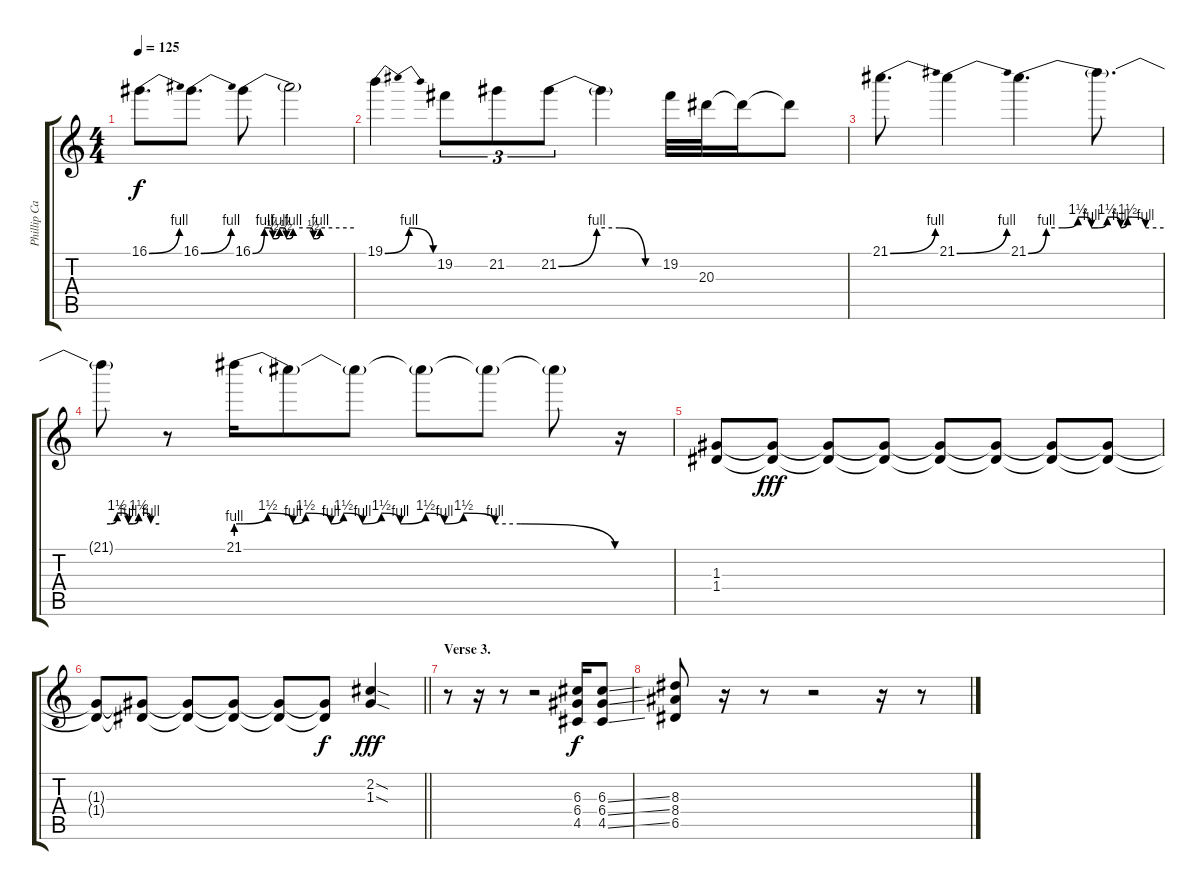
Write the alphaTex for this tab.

\track ("Phillip Campbell (lead)" "Phillip Ca") {instrument overdrivenguitar}
\staff {score tabs}
\tuning (E4 B3 G3 D3 A2 E2) {hide}
\ts (4 4)
\tempo 125
\clef g2
\ks c
16.1{be (bend 0 0 60 4)}.8{d dy f} 16.1{be (bend 0 0 60 4)}.8{d} 16.1{be (custom 0 0 7 4 10 4 12 2 14 2 16 4 18 4 20 2 22 2 24 4 34 4 36 2 38 2 40 4 60 4)}.8 16.1{t}.2 |
19.1{be (bendrelease 0 0 15 4 40 4 60 0)}.4 19.2.8{tu (3 2)} 21.2.8{tu (3 2)} 21.2{be (custom 0 0 22 4 35 4 50 0 60 0)}.8{tu (3 2)} 21.2{t}.4 19.2.32 20.3.32 20.3{t}.16 20.3{t}.8 |
21.1{be (bend 0 0 60 4)}.8{d} 21.1{be (bend 0 0 60 4)}.4 21.1{be (custom 0 0 8 4 15 4 22 6 25 6 28 4 31 4 35 6 38 6 41 4 44 6 46 6 52 4 60 4)}.4{d} 21.1{t}.8{d} |
21.1{be (custom 0 4 8 4 15 6 21 6 27 4 32 4 38 6 46 6 51 4 60 4) t}.8 r.8 21.1{be (custom 0 4 5 6 9 4 11 6 15 4 17 6 20 4 23 6 26 4 30 6 33 4 36 6 41 4 45 4 60 0)}.16 21.1{t}.8 21.1{t}.8 21.1{t}.8 21.1{t}.8 21.1{t}.8 r.16 |
(1.3 1.4).8{balance 0} (1.3{t} 1.4{t}).8{dy fff balance 16} (1.3{t} 1.4{t}).8{balance 0} (1.3{t} 1.4{t}).8{balance 16} (1.3{t} 1.4{t}).8{balance 0} (1.3{t} 1.4{t}).8{balance 16} (1.3{t} 1.4{t}).8{balance 0} (1.3{t} 1.4{t}).8{balance 16} |
\barLineRight lightlight
(1.3{t} 1.4{t}).8{balance 0} (1.3{t} 1.4{t}).8{balance 16} (1.3{t} 1.4{t}).8{balance 0} (1.3{t} 1.4{t}).8{balance 16} (1.3{t} 1.4{t}).8{balance 0} (1.3{t} 1.4{t}).8{dy f balance 16} (2.2{sod} 1.3{sod}).4{dy fff balance 8} |
\section ("" "Verse 3.")
r.8 r.16 r.8 r.2 (6.3 6.4 4.5).16{dy f} (6.3{ss} 6.4{ss} 4.5{ss}).8 |
(8.3 8.4 6.5).8 r.16 r.8 r.2 r.16 r.8
